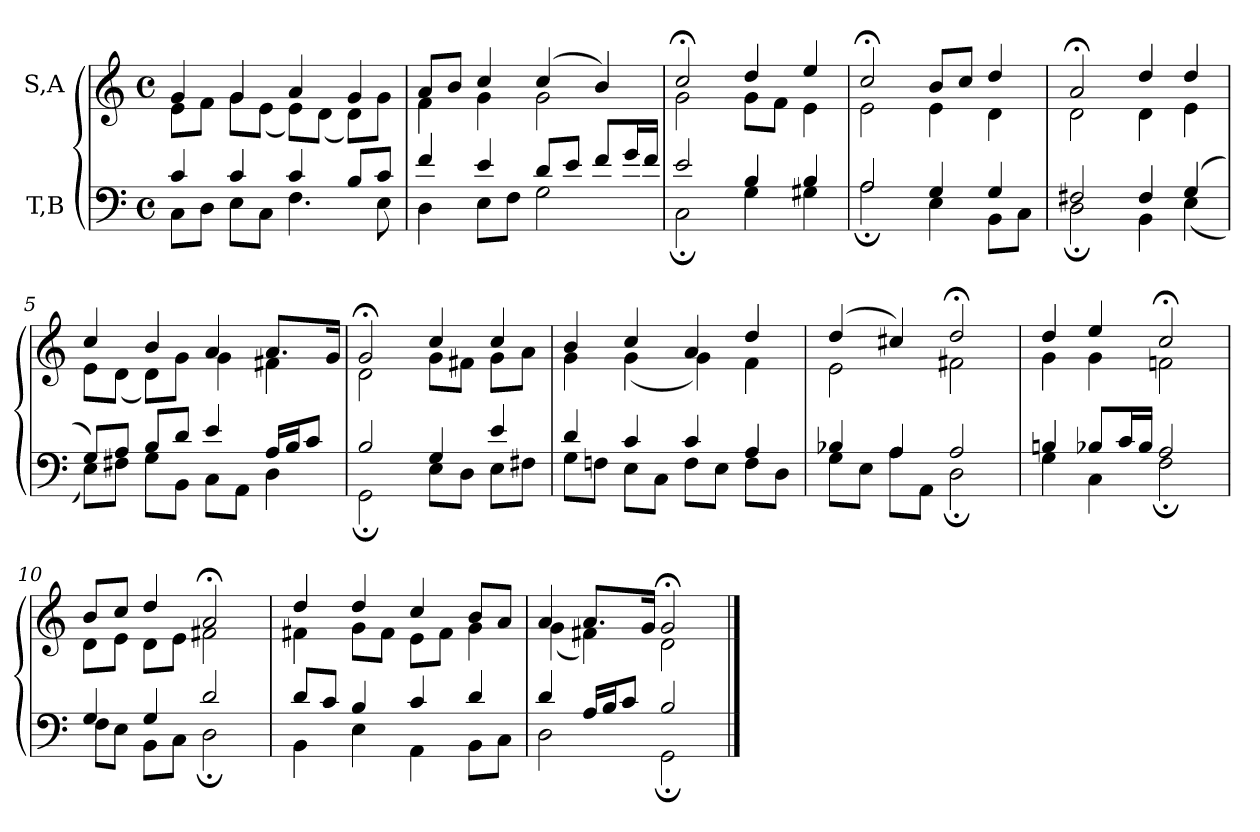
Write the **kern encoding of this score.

**kern	**kern
*part2	*part1
*staff2	*staff1
*I"T,B	*I"S,A
*clefF4	*clefG2
*k[]	*k[]
*M4/4	*M4/4
*met(c)	*met(c)
=	=
*^	*^
4c	8CL	4g	8eL
.	8DJ	.	8fJ
4c	8EL	4g	8gL
.	8CJ	.	(<8eJ
4c	4.F	4a	8eL)
.	.	.	(<8dJ
8BL	.	4g	8dL)
8cJ	8E	.	8gJ
=1	=1	=1	=1
4f	4D	8aL	4f
.	.	8bJ	.
4e	8EL	4cc	4g
.	8FJ	.	.
8dL	2G	(>4cc	2g
8eJ	.	.	.
8fL	.	4b)	.
16gL	.	.	.
16fJJ	.	.	.
=2	=2	=2	=2
2e	2C;	2cc;<	2g
4B	4G	4dd	8gL
.	.	.	8fJ
4B	4G#X	4ee	4e
=3	=3	=3	=3
2A	2A;	2cc;<	2e
4G	4E	8bL	4e
.	.	8ccJ	.
4G	8BBL	4dd	4d
.	8CJ	.	.
=4	=4	=4	=4
2F#X	2D;	2a;<	2d
4F#	4BB	4dd	4d
(>4G	(<4E	4dd	4e
=5	=5	=5	=5
8GL)	8EL)	4cc	8eL
8AJ	8F#XJ	.	(<8dJ
8BL	8GL	4b	8dL)
8dJ	8BBJ	.	8gJ
4e	8CL	4a	4g
.	8AAJ	.	.
16ALL	4D	8.aL	4f#X
16BJ	.	.	.
8cJ	.	.	.
.	.	16gJk	.
=6	=6	=6	=6
2B	2GG;	2g;<	2d
4G	8EL	4cc	8gL
.	8DJ	.	8f#XJ
4e	8EL	4cc	8gL
.	8F#XJ	.	8aJ
=7	=7	=7	=7
4d	8GL	4b	4g
.	8FnJ	.	.
4c	8EL	4cc	(<4g
.	8CJ	.	.
4c	8FL	4a	4g)
.	8EJ	.	.
4A	8FL	4dd	4f
.	8DJ	.	.
=8	=8	=8	=8
4B-X	8GL	(>4dd	2e
.	8EJ	.	.
4A	8AL	4cc#X)	.
.	8AAJ	.	.
2A	2D;	2dd;<	2f#X
=9	=9	=9	=9
4Bn	4G	4dd	4g
8B-XL	4C	4ee	4g
16cL	.	.	.
16B-JJ	.	.	.
2A	2F;	2cc;<	2fn
=10	=10	=10	=10
4G	8FL	8bL	8dL
.	8EJ	8ccJ	8eJ
4G	8BBL	4dd	8dL
.	8CJ	.	8eJ
2d	2D;	2a;<	2f#X
=11	=11	=11	=11
8dL	4BB	4dd	4f#X
8cJ	.	.	.
4B	4E	4dd	8gL
.	.	.	8f#J
4c	4AA	4cc	8eL
.	.	.	8f#J
4d	8BBL	8bL	4g
.	8CJ	8aJ	.
=12	=12	=12	=12
4d	2D	4a	(<4g
16ALL	.	8.aL	4f#X)
16BJ	.	.	.
8cJ	.	.	.
.	.	16gJk	.
2B	2GG;	2g;<	2d
*v	*v	*	*
*	*v	*v
==	==
*-	*-
